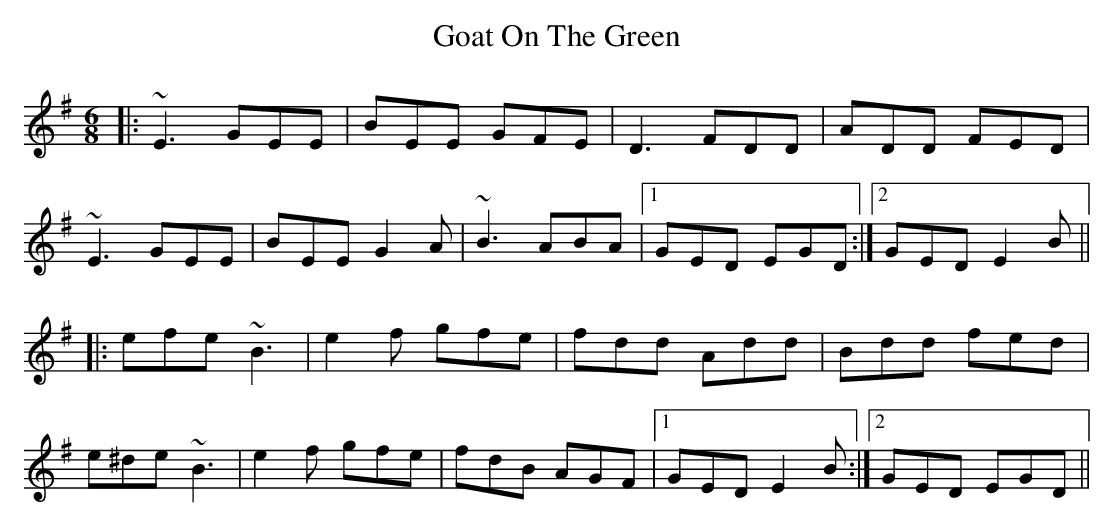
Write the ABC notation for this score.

X:1
T: Goat On The Green
M: 6/8
L: 1/8
K: Emin
|:~E3 GEE|BEE GFE|D3 FDD|ADD FED|
~E3 GEE|BEE G2A|~B3 ABA|1 GED EGD:|2 GED E2B||
|:efe ~B3|e2f gfe|fdd Add|Bdd fed|
e^de ~B3|e2f gfe|fdB AGF|1 GED E2B:|2 GED EGD||
